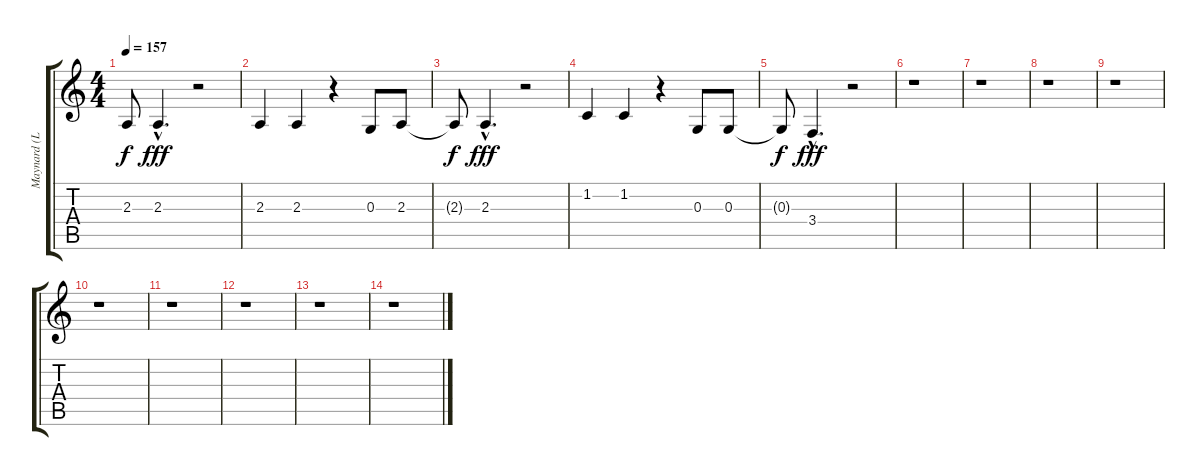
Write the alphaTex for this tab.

\track ("Maynard (Lyrics)" "Maynard (L") {instrument altosax}
\staff {score tabs}
\tuning (E4 B3 G3 D3 A2 D2) {hide}
\ts (4 4)
\tempo 157
\clef g2
\ks c
2.3{t}.8{dy f} 2.3{hac}.4{d dy fff} r.2 |
2.3.4 2.3.4 r.4 0.3.8 2.3.8 |
2.3{t}.8{dy f} 2.3{hac}.4{d dy fff} r.2 |
1.2.4 1.2.4 r.4 0.3.8 0.3.8 |
0.3{t}.8{dy f} 3.4{hac}.4{d dy fff} r.2 |
r.1 |
r.1 |
r.1 |
r.1 |
r.1 |
r.1 |
r.1 |
r.1 |
r.1
